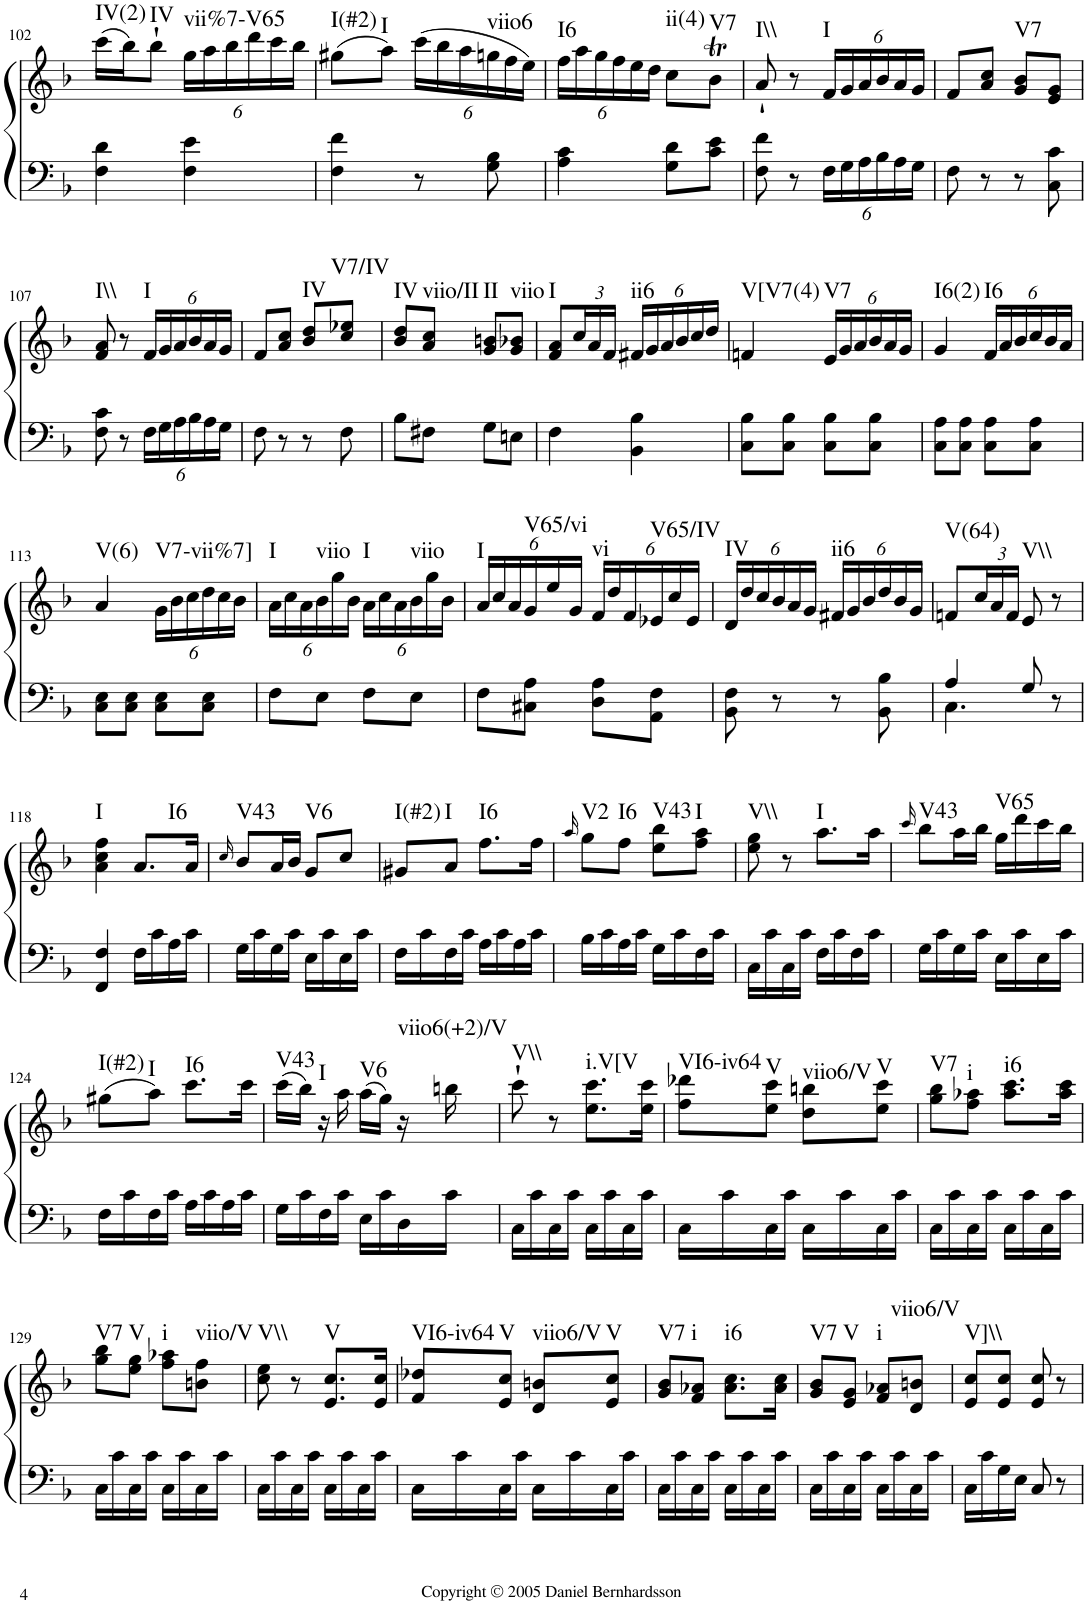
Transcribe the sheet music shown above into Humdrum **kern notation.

**kern	**kern	**harte
*part1	*part1	*part1
*staff2	*staff1	*
*I"Piano	*	*
*I'Pno.	*	*
!!LO:PB:g=z
*clefF4	*clefG2	*
*k[b-]	*k[b-]	*
*F:	*F:	*
*M2/4	*M2/4	*
=102	=102	=102
!	!	!LO:H:kt=IV(2)
4F\ 4d\	(16ccc\LL	N
.	16bb-\J)	.
!	!	!LO:H:kt=IV
.	8bb-`\J	N
*	*Xbrackettup	*
!	!	!LO:H:kt=vii%7-V65
4F\ 4e\	24gg\LL	N
.	24aa\	.
.	24bb-\	.
.	24ddd\	.
.	24ccc\	.
.	24bb-\JJ	.
=103	=103	=103
!	!	!LO:H:kt=I(#2)
4F\ 4f\	(8gg#X\L	N
!	!	!LO:H:kt=I
.	8aa\J)	N
8r	(24ccc\LL	.
.	24bb-\	.
.	24aa\	.
!	!	!LO:H:kt=viio6
8G\ 8B-\	24ggn\	N
.	24ff\	.
.	24ee\JJ)	.
=104	=104	=104
!	!	!LO:H:kt=I6
4A\ 4c\	24ff\LL	N
.	24aa\	.
.	24gg\	.
.	24ff\	.
.	24ee\	.
.	24dd\JJ	.
!	!	!LO:H:kt=ii(4)
8G\ 8d\L	8cc\L	N
!	!	!LO:H:kt=V7
8c\ 8e\J	8b-T\J	N
=105	=105	=105
!	!	!LO:H:kt=I\\
8F\ 8f\	8a`/	N
8r	8r	.
*Xbrackettup	*	*
!	!	!LO:H:kt=I
24F\LL	24f/LL	N
24G\	24g/	.
24A\	24a/	.
24B-\	24b-/	.
24A\	24a/	.
24G\JJ	24g/JJ	.
=106	=106	=106
8F\	8f/L	.
8r	8a/ 8cc/J	.
!	!	!LO:H:kt=V7
8r	8g/ 8b-/L	N
8C\ 8c\	8e/ 8g/J	.
!!LO:LB:g=z
=107	=107	=107
!	!	!LO:H:kt=I\\
8F\ 8c\	8f/ 8a/	N
8r	8r	.
!	!	!LO:H:kt=I
24F\LL	24f/LL	N
24G\	24g/	.
24A\	24a/	.
24B-\	24b-/	.
24A\	24a/	.
24G\JJ	24g/JJ	.
=108	=108	=108
8F\	8f/L	.
8r	8a/ 8cc/J	.
!	!	!LO:H:kt=IV
8r	8b-/ 8dd/L	N
!	!	!LO:H:kt=V7/IV
8F\	8cc/ 8ee-X/J	N
=109	=109	=109
!	!	!LO:H:kt=IV
8B-\L	8b-/ 8dd/L	N
!	!	!LO:H:kt=viio/II
8F#X\J	8a/ 8cc/J	N
!	!	!LO:H:kt=II
8G\L	8g/ 8bn/L	N
!	!	!LO:H:kt=viio
8En\J	8g/ 8b-X/J	N
=110	=110	=110
!	!	!LO:H:kt=I
4F\	8f/ 8a/L	N
.	24cc/L	.
.	24a/	.
.	24f/JJ	.
!	!	!LO:H:kt=ii6
4BB-\ 4B-\	24f#X/LL	N
.	24g/	.
.	24a/	.
.	24b-/	.
.	24cc/	.
.	24dd/JJ	.
=111	=111	=111
!	!	!LO:H:kt=V[V7(4)
8C\ 8B-\L	4fn/	N
8C\ 8B-\J	.	.
!	!	!LO:H:kt=V7
8C\ 8B-\L	24e/LL	N
.	24g/	.
.	24a/	.
8C\ 8B-\J	24b-/	.
.	24a/	.
.	24g/JJ	.
=112	=112	=112
!	!	!LO:H:kt=I6(2)
8C\ 8A\L	4g/	N
8C\ 8A\J	.	.
!	!	!LO:H:kt=I6
8C\ 8A\L	24f/LL	N
.	24a/	.
.	24b-/	.
8C\ 8A\J	24cc/	.
.	24b-/	.
.	24a/JJ	.
!!LO:LB:g=z
=113	=113	=113
!	!	!LO:H:kt=V(6)
8C\ 8E\L	4a/	N
8C\ 8E\J	.	.
!	!	!LO:H:kt=V7-vii%7]
8C\ 8E\L	24g\LL	N
.	24b-\	.
.	24cc\	.
8C\ 8E\J	24dd\	.
.	24cc\	.
.	24b-\JJ	.
=114	=114	=114
!	!	!LO:H:kt=I
8F\L	24a\LL	N
.	24cc\	.
.	24a\	.
!	!	!LO:H:kt=viio
8E\J	24b-\	N
.	24gg\	.
.	24b-\JJ	.
!	!	!LO:H:kt=I
8F\L	24a\LL	N
.	24cc\	.
.	24a\	.
!	!	!LO:H:kt=viio
8E\J	24b-\	N
.	24gg\	.
.	24b-\JJ	.
=115	=115	=115
!	!	!LO:H:kt=I
8F\L	24a/LL	N
.	24cc/	.
.	24a/	.
!	!	!LO:H:kt=V65/vi
8C#X\ 8A\J	24g/	N
.	24ee/	.
.	24g/JJ	.
!	!	!LO:H:kt=vi
8D\ 8A\L	24f/LL	N
.	24dd/	.
.	24f/	.
!	!	!LO:H:kt=V65/IV
8AA\ 8F\J	24e-X/	N
.	24cc/	.
.	24e-/JJ	.
=116	=116	=116
!	!	!LO:H:kt=IV
8BB-\ 8F\	24d/LL	N
.	24dd/	.
.	24cc/	.
8r	24b-/	.
.	24a/	.
.	24g/JJ	.
!	!	!LO:H:kt=ii6
8r	24f#X/LL	N
.	24g/	.
.	24b-/	.
8BB-\ 8B-\	24dd/	.
.	24b-/	.
.	24g/JJ	.
=117	=117	=117
*^	*	*
!	!	!	!LO:H:kt=V(64)
4A/	4.C\	8fn/L	N
.	.	24cc/L	.
.	.	24a/	.
.	.	24f/JJ	.
!	!	!	!LO:H:kt=V\\
8G/	.	8e/	N
8r	8ryy	8r	.
!!LO:LB:g=z
=118	=118	=118	=118
!	!	!	!LO:H:kt=I
*v	*v	*	*
4FF/ 4F/	4a\ 4cc\ 4ff\	N
!	!	!LO:H:kt=I6
16F\LL	8.a/L	N
16c\	.	.
16A\	.	.
16c\JJ	16a/Jk	.
=119	=119	=119
.	16qcc/	.
!	!	!LO:H:kt=V43
16G\LL	8b-/L	N
16c\	.	.
16G\	16a/L	.
16c\JJ	16b-/JJ	.
!	!	!LO:H:kt=V6
16E\LL	8g/L	N
16c\	.	.
16E\	8cc/J	.
16c\JJ	.	.
=120	=120	=120
!	!	!LO:H:kt=I(#2)
16F\LL	8g#X/L	N
16c\	.	.
!	!	!LO:H:kt=I
16F\	8a/J	N
16c\JJ	.	.
!	!	!LO:H:kt=I6
16A\LL	8.ff\L	N
16c\	.	.
16A\	.	.
16c\JJ	16ff\Jk	.
=121	=121	=121
.	16qaa/	.
!	!	!LO:H:kt=V2
16B-\LL	8gg\L	N
16c\	.	.
!	!	!LO:H:kt=I6
16A\	8ff\J	N
16c\JJ	.	.
!	!	!LO:H:kt=V43
16G\LL	8ee\ 8bb-\L	N
16c\	.	.
!	!	!LO:H:kt=I
16F\	8ff\ 8aa\J	N
16c\JJ	.	.
=122	=122	=122
!	!	!LO:H:kt=V\\
16C\LL	8ee\ 8gg\	N
16c\	.	.
16C\	8r	.
16c\JJ	.	.
!	!	!LO:H:kt=I
16F\LL	8.aa\L	N
16c\	.	.
16F\	.	.
16c\JJ	16aa\Jk	.
=123	=123	=123
.	16qccc/	.
!	!	!LO:H:kt=V43
16G\LL	8bb-\L	N
16c\	.	.
16G\	16aa\L	.
16c\JJ	16bb-\JJ	.
!	!	!LO:H:kt=V65
16E\LL	16gg\LL	N
16c\	16ddd\	.
16E\	16ccc\	.
16c\JJ	16bb-\JJ	.
!!LO:LB:g=z
=124	=124	=124
!	!	!LO:H:kt=I(#2)
16F\LL	(8gg#X\L	N
16c\	.	.
!	!	!LO:H:kt=I
16F\	8aa\J)	N
16c\JJ	.	.
!	!	!LO:H:kt=I6
16A\LL	8.ccc\L	N
16c\	.	.
16A\	.	.
16c\JJ	16ccc\Jk	.
=125	=125	=125
!	!	!LO:H:kt=V43
16G\LL	(16ccc\LL	N
16c\	16bb-\JJ)	.
!	!	!LO:H:kt=I
16F\	16r	N
16c\JJ	16aa\	.
!	!	!LO:H:kt=V6
16E\LL	(16aa\LL	N
16c\	16gg\JJ)	.
!	!	!LO:H:kt=viio6(+2)/V
16D\	16r	N
16c\JJ	16bbn\	.
=126	=126	=126
!	!	!LO:H:kt=V\\
16C\LL	8ccc`\	N
16c\	.	.
16C\	8r	.
16c\JJ	.	.
!	!	!LO:H:kt=i.V[V
16C\LL	8.ee\ 8.ccc\L	N
16c\	.	.
16C\	.	.
16c\JJ	16ee\ 16ccc\Jk	.
=127	=127	=127
!	!	!LO:H:kt=VI6-iv64
16C\LL	8ff\ 8ddd-X\L	N
16c\	.	.
!	!	!LO:H:kt=V
16C\	8ee\ 8ccc\J	N
16c\JJ	.	.
!	!	!LO:H:kt=viio6/V
16C\LL	8dd\ 8bbn\L	N
16c\	.	.
!	!	!LO:H:kt=V
16C\	8ee\ 8ccc\J	N
16c\JJ	.	.
=128	=128	=128
!	!	!LO:H:kt=V7
16C\LL	8gg\ 8bb-\L	N
16c\	.	.
!	!	!LO:H:kt=i
16C\	8ff\ 8aa-X\J	N
16c\JJ	.	.
!	!	!LO:H:kt=i6
16C\LL	8.aa-\ 8.ccc\L	N
16c\	.	.
16C\	.	.
16c\JJ	16aa-\ 16ccc\Jk	.
!!LO:LB:g=z
=129	=129	=129
!	!	!LO:H:kt=V7
16C\LL	8gg\ 8bb-\L	N
16c\	.	.
!	!	!LO:H:kt=V
16C\	8ee\ 8gg\J	N
16c\JJ	.	.
!	!	!LO:H:kt=i
16C\LL	8ff\ 8aa-X\L	N
16c\	.	.
!	!	!LO:H:kt=viio/V
16C\	8bn\ 8ff\J	N
16c\JJ	.	.
=130	=130	=130
!	!	!LO:H:kt=V\\
16C\LL	8cc\ 8ee\	N
16c\	.	.
16C\	8r	.
16c\JJ	.	.
!	!	!LO:H:kt=V
16C\LL	8.e/ 8.cc/L	N
16c\	.	.
16C\	.	.
16c\JJ	16e/ 16cc/Jk	.
=131	=131	=131
!	!	!LO:H:kt=VI6-iv64
16C\LL	8f/ 8dd-X/L	N
16c\	.	.
!	!	!LO:H:kt=V
16C\	8e/ 8cc/J	N
16c\JJ	.	.
!	!	!LO:H:kt=viio6/V
16C\LL	8d/ 8bn/L	N
16c\	.	.
!	!	!LO:H:kt=V
16C\	8e/ 8cc/J	N
16c\JJ	.	.
=132	=132	=132
!	!	!LO:H:kt=V7
16C\LL	8g/ 8b-/L	N
16c\	.	.
!	!	!LO:H:kt=i
16C\	8f/ 8a-X/J	N
16c\JJ	.	.
!	!	!LO:H:kt=i6
16C\LL	8.a-\ 8.cc\L	N
16c\	.	.
16C\	.	.
16c\JJ	16a-\ 16cc\Jk	.
=133	=133	=133
!	!	!LO:H:kt=V7
16C\LL	8g/ 8b-/L	N
16c\	.	.
!	!	!LO:H:kt=V
16C\	8e/ 8g/J	N
16c\JJ	.	.
!	!	!LO:H:kt=i
16C\LL	8f/ 8a-X/L	N
16c\	.	.
!	!	!LO:H:kt=viio6/V
16C\	8d/ 8bn/J	N
16c\JJ	.	.
=134	=134	=134
!	!	!LO:H:kt=V]\\
16C\LL	8e/ 8cc/L	N
16c\	.	.
16G\	8e/ 8cc/J	.
16E\JJ	.	.
8C/	8e/ 8cc/	.
8r	8r	.
=	=	=
*-	*-	*-
